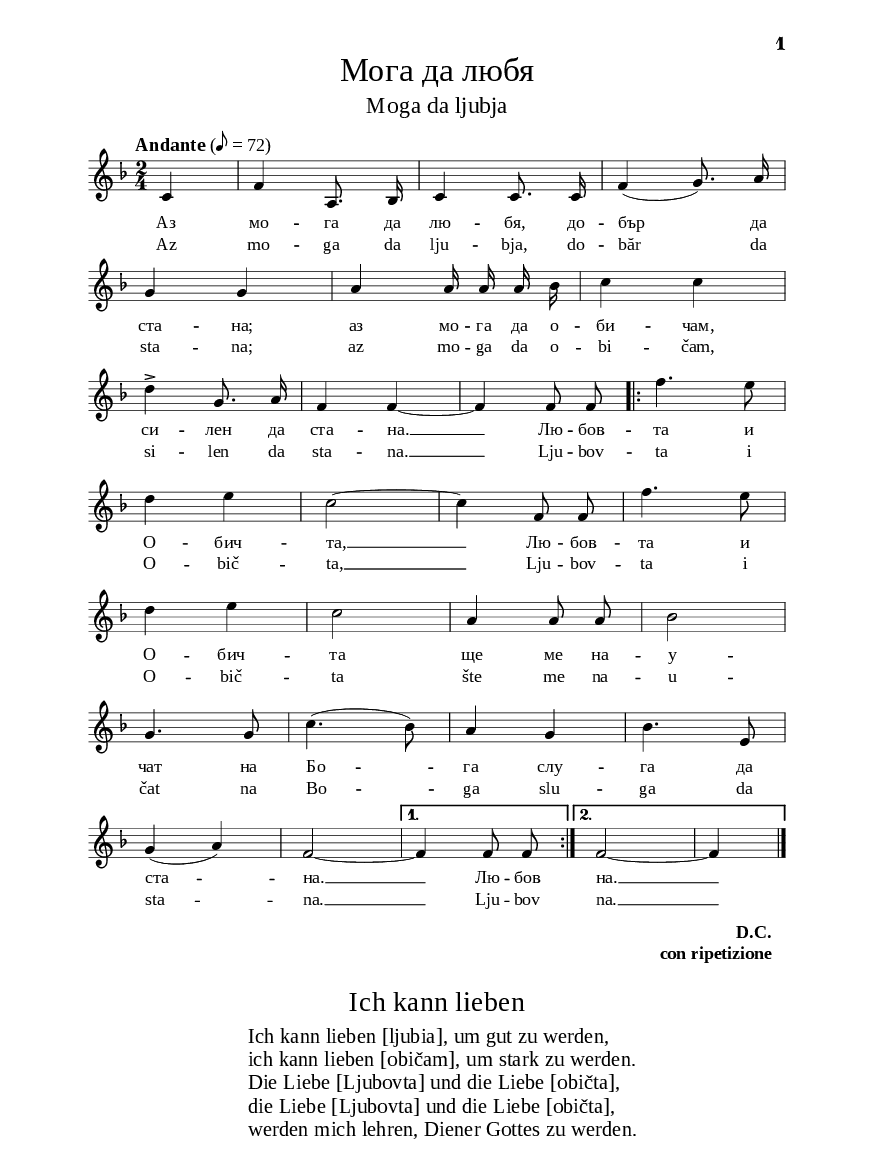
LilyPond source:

\version "2.24.4"

% include paper part and global functions
\include "include/globals.ily"

\bookpart {
  \label #'ref111
  \tocItem \markup "Мога да любя – Moga da ljubja"
  \include "include/bookpart-paper.ily"
  \score {
    \include "include/score-layout.ily"


    \new Voice \relative c' {
      \clef treble
      \key f \major
      \time 2/4
      \tempoFunc "Andante" 8 "72"
      \autoBeamOff

      \partial 4

      c4 | % 2
      f4 a,8. bes16 | % 3
      c4 c8. c16 | % 4
      f4 ( g8. ) a16 | \break |% 5
      g4 g4 | % 6
      a4 a16 a16 a16  bes16
      % 7
      c4  c4 | \break | % 8
      d4 -> g,8. a16 | % 9
      f4 f4 ~ |
      f4 f8 f8 \repeat volta 2 \relative c {
        | % 11
        f''4.  e8 | \break |% 12
        d4  e4 | % 13
        c2 ~ | % 14
        c4 f,8 f8 | % 15
        f'4.  e8 | \break |% 16
        d4  e4 | % 17
        c2  | % 18
        a4 a8 a8 | % 19
        bes2 | \break |
        g4. g8 | % 21
        c4. (  bes8 ) | % 22
        a4 g4 | % 23
        bes4. e,8  |\break  % 24
        g4 ( a4 ) f2~
      }
      \alternative {
        { f4 f8 f8  | }
        { f2~ f4 }
      }
      \bar "|."
    }
    \addlyrics {
      Аз мо -- га да лю -- бя, до -- бър
      да ста -- на; аз мо -- га да
      о -- би -- чам, си -- лен да ста --
      на. __  Лю -- бов -- та и О -- бич --
      та, __  Лю -- бов -- та и О -- бич --
      та ще ме на -- у -- чат на Бо
      -- га слу -- га да ста -- на. __
      Лю -- бов на. __
    }
    \addlyrics {
      Az mo -- ga da lju -- bja, do -- băr
      da sta -- na; az mo -- ga da
      o -- bi -- čam, si -- len da sta --
      na. __  Lju -- bov -- ta i O -- bič --
      ta, __  Lju -- bov -- ta i O -- bič --
      ta šte me na -- u -- čat na Bo
      -- ga slu -- ga da sta -- na. __
      Lju -- bov na. __
    }

    \header {
      title = \titleFunc "Мога да любя" "Moga da ljubja"
    }

    \midi{}

  } % score

  \markup \empty-one
  \markup \dc-two "D.C.""con ripetizione"
  %

  % include foreign translation(s) of the song

  \markup \vspace #1
  \version "2.24.4"

\markup \fill-line { \fontsize #deTitleFontSize "Ich kann lieben" }
\markup \null
\markup \null
\markup \abs-fontsize #10 {
      \fill-line {
  \override #`(baseline-skip . ,deCoupletBaselineSkip)

  \column { 
    \line { " "Ich kann lieben [ljubia], um gut zu werden, }
    \line { " "ich kann lieben [običam], um stark zu werden.}
    \line { " "  Die Liebe [Ljubovta] und die Liebe [običta], }
    \line { " "  die Liebe [Ljubovta] und die Liebe [običta], }
    \line { " "  werden mich lehren, Diener Gottes zu werden.}


  }

      }
}


} % bookpart
